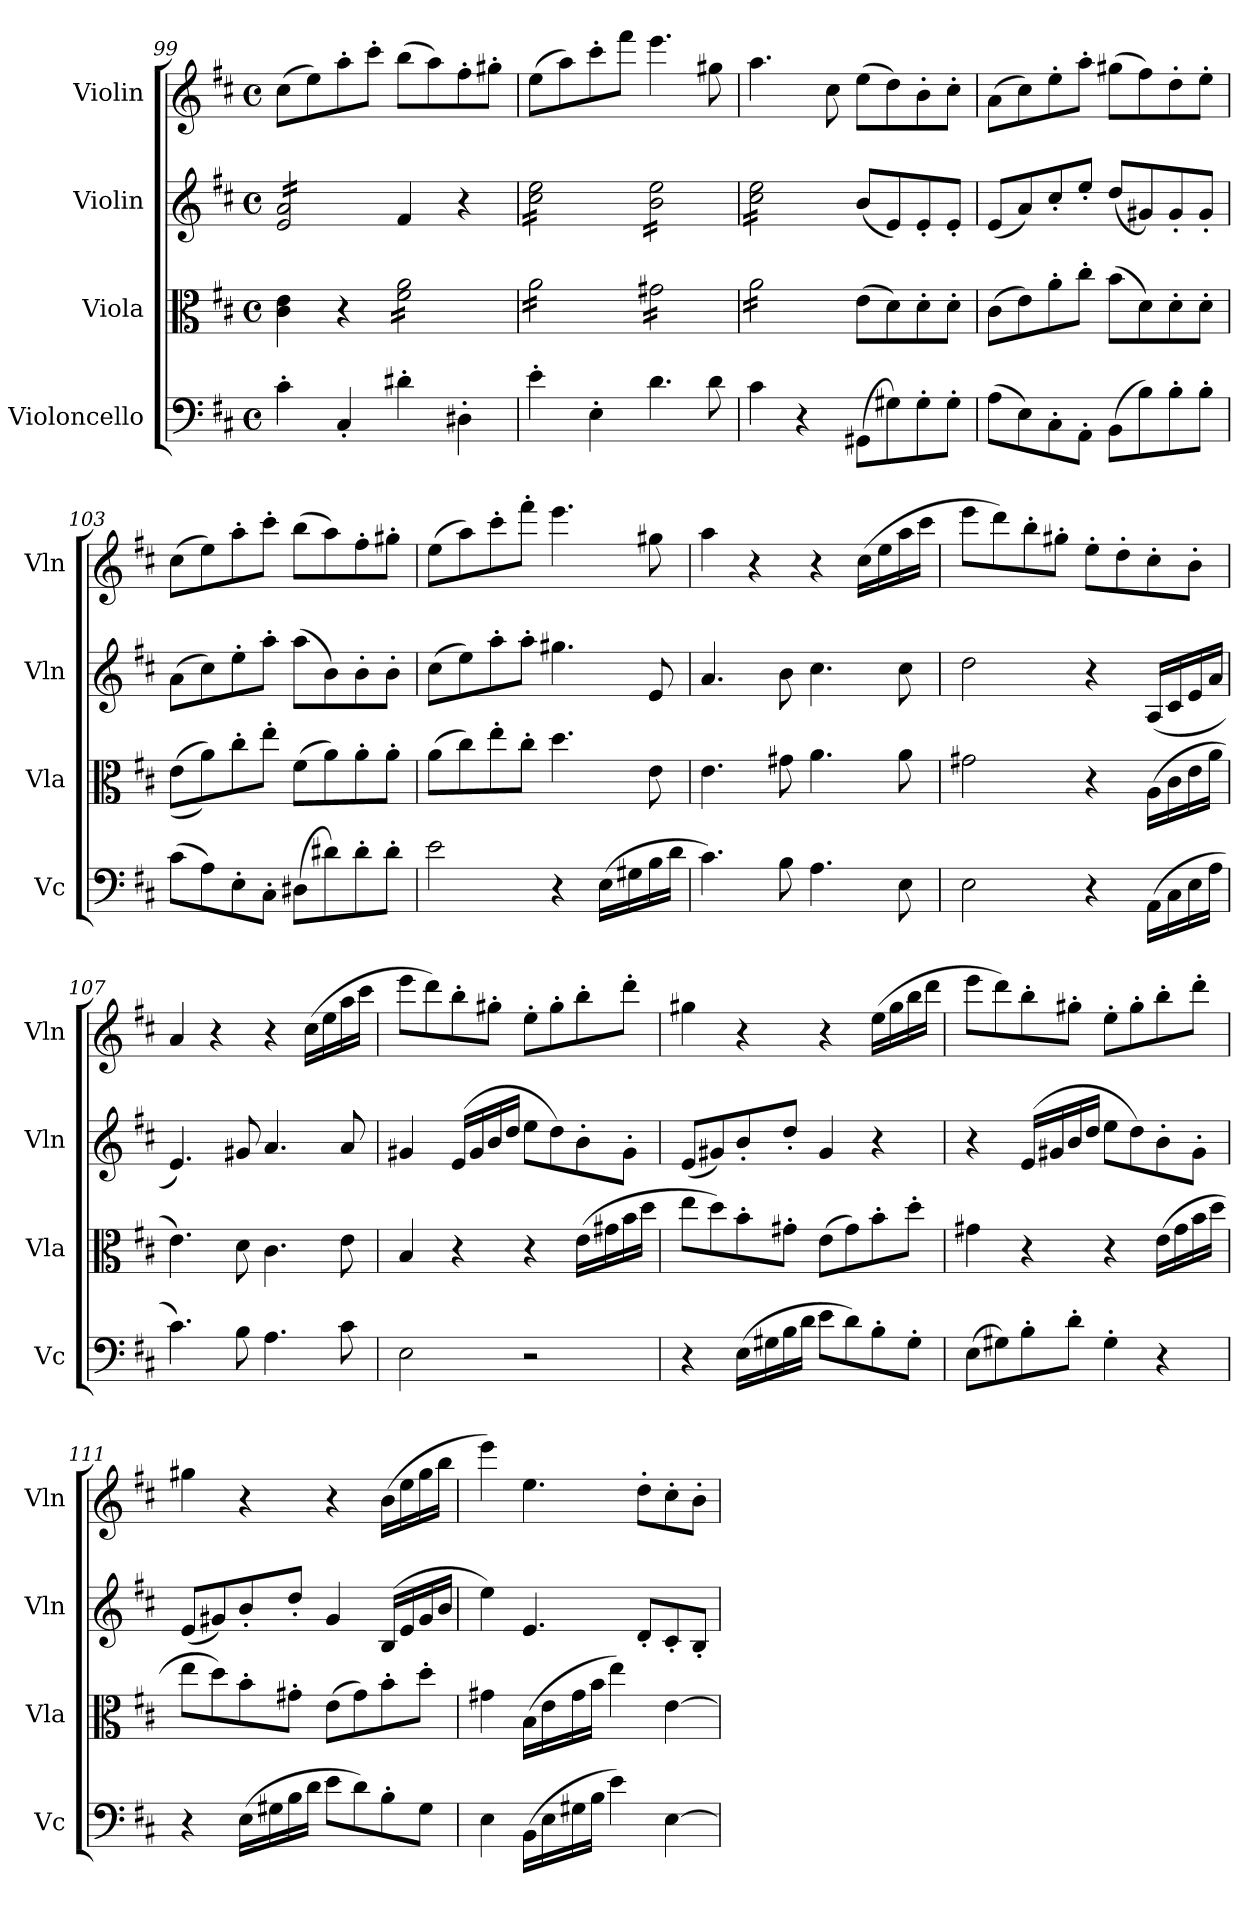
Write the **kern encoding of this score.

**kern	**kern	**kern	**kern
*part4	*part3	*part2	*part1
*staff4	*staff3	*staff2	*staff1
*I"Violoncello	*I"Viola	*I"Violin	*I"Violin
*I'Vc	*I'Vla	*I'Vln	*I'Vln
!!LO:LB:g=z
*clefF4	*clefC3	*clefG2	*clefG2
*k[f#c#]	*k[f#c#]	*k[f#c#]	*k[f#c#]
*M4/4	*M4/4	*M4/4	*M4/4
*met(c)	*met(c)	*met(c)	*met(c)
=99	=99	=99	=99
*	*	*tremolo	*
4c#'\	4c#\ 4e\	16e/ 16a/LL	(>8cc#\L
.	.	16e/ 16a/	.
.	.	16e/ 16a/	8ee\)
.	.	16e/ 16a/	.
4C#'/	4r	16e/ 16a/	8aa'\
.	.	16e/ 16a/	.
.	.	16e/ 16a/	8ccc#'\J
.	.	16e/ 16a/JJ	.
*	*	*Xtremolo	*
*	*tremolo	*	*
4d#X'\	16f#\ 16a\LL	4f#/	(>8bb\L
.	16f#\ 16a\	.	.
.	16f#\ 16a\	.	8aa\)
.	16f#\ 16a\	.	.
4D#X'\	16f#\ 16a\	4r	8ff#'\
.	16f#\ 16a\	.	.
.	16f#\ 16a\	.	8gg#X'\J
.	16f#\ 16a\JJ	.	.
=100	=100	=100	=100
*	*	*tremolo	*
4e'\	16a\LL	16cc#\ 16ee\LL	(>8ee\L
.	16a\	16cc#\ 16ee\	.
.	16a\	16cc#\ 16ee\	8aa\)
.	16a\	16cc#\ 16ee\	.
4E'\	16a\	16cc#\ 16ee\	8ccc#'\
.	16a\	16cc#\ 16ee\	.
.	16a\	16cc#\ 16ee\	8fff#\J
.	16a\JJ	16cc#\ 16ee\JJ	.
4.d\	16g#X\LL	16b\ 16ee\LL	4.eee\
.	16g#X\	16b\ 16ee\	.
.	16g#X\	16b\ 16ee\	.
.	16g#X\	16b\ 16ee\	.
.	16g#X\	16b\ 16ee\	.
.	16g#X\	16b\ 16ee\	.
8d\	16g#X\	16b\ 16ee\	8gg#X\
.	16g#X\JJ	16b\ 16ee\JJ	.
=101	=101	=101	=101
4c#\	16a\LL	16cc#\ 16ee\LL	4.aa\
.	16a\	16cc#\ 16ee\	.
.	16a\	16cc#\ 16ee\	.
.	16a\	16cc#\ 16ee\	.
4r	16a\	16cc#\ 16ee\	.
.	16a\	16cc#\ 16ee\	.
.	16a\	16cc#\ 16ee\	8cc#\
.	16a\JJ	16cc#\ 16ee\JJ	.
*	*	*Xtremolo	*
*	*Xtremolo	*	*
(>8GG#X\L	(>8e\L	(8b/L	(>8ee\L
8G#X\)	8d\)	8e/)	8dd\)
8G#'\	8d'\	8e'/	8b'\
8G#'\J	8d'\J	8e'/J	8cc#'\J
=102	=102	=102	=102
(>8A\L	(>8c#\L	(8e/L	(>8a\L
8E\)	8e\)	8a/)	8cc#\)
8C#'\	8a'\	8cc#'/	8ee'\
8AA'\J	8cc#'\J	8ee'/J	8aa'\J
(>8BB\L	(>8b\L	(8dd/L	(>8gg#X\L
8B\)	8d\)	8g#X/)	8ff#\)
8B'\	8d'\	8g#'/	8dd'\
8B'\J	8d'\J	8g#'/J	8ee'\J
=103	=103	=103	=103
(>8c#\L	(>(>8e\L	(>8a\L	(>8cc#\L
8A\)	8a\))	8cc#\)	8ee\)
8E'\	8cc#'\	8ee'\	8aa'\
8C#'\J	8ee'\J	8aa'\J	8ccc#'\J
(>8D#X\L	(>8f#\L	(>8aa\L	(>8bb\L
8d#X\)	8a\)	8b\)	8aa\)
8d#'\	8a'\	8b'\	8ff#'\
8d#'\J	8a'\J	8b'\J	8gg#X'\J
=104	=104	=104	=104
2e\	(>8a\L	(>8cc#\L	(>8ee\L
.	8cc#\)	8ee\)	8aa\)
.	8ee'\	8aa'\	8ccc#'\
.	8cc#'\J	8aa'\J	8fff#'\J
4r	4.dd\	4.gg#X\	4.eee\
(>16E\LL	.	.	.
16G#X\	.	.	.
16B\	8e\	8e/	8gg#X\
16d\JJ	.	.	.
!!LO:PB:g=z
=105	=105	=105	=105
4.c#\)	4.e\	4.a/	4aa\
.	.	.	4r
8B\	8g#X\	8b\	.
4.A\	4.a\	4.cc#\	4r
.	.	.	(>16cc#\LL
.	.	.	16ee\
8E\	8a\	8cc#\	16aa\
.	.	.	16ccc#\JJ
=106	=106	=106	=106
2E\	2g#X\	2dd\	8eee\L
.	.	.	8ddd\)
.	.	.	8bb'\
.	.	.	8gg#X'\J
4r	4r	4r	8ee'\L
.	.	.	8dd'\
(>16AA\LL	(>16A\LL	(16A/LL	8cc#'\
16C#\	16c#\	16c#/	.
16E\	16e\	16e/	8b'\J
16A\JJ	16a\JJ	16a/JJ	.
=107	=107	=107	=107
4.c#\)	4.e\)	4.e/)	4a/
.	.	.	4r
8B\	8d\	8g#X/	.
4.A\	4.c#\	4.a/	4r
.	.	.	(>16cc#\LL
.	.	.	16ee\
8c#\	8e\	8a/	16aa\
.	.	.	16ccc#\JJ
=108	=108	=108	=108
2E\	4B/	4g#X/	8eee\L
.	.	.	8ddd\)
.	4r	(>16e/LL	8bb'\
.	.	16g#/	.
.	.	16b/	8gg#X'\J
.	.	16dd/JJ	.
2r	4r	8ee\L	8ee'\L
.	.	8dd\)	8gg#'\
.	(>16e\LL	8b'\	8bb'\
.	16g#X\	.	.
.	16b\	8g#'\J	8ddd'\J
.	16dd\JJ	.	.
=109	=109	=109	=109
4r	8ee\L	(8e/L	4gg#X\
.	8dd\)	8g#X/)	.
(>16E\LL	8b'\	8b'/	4r
16G#X\	.	.	.
16B\	8g#X'\J	8dd'/J	.
16d\JJ	.	.	.
8e\L	(>8e\L	4g#/	4r
8d\)	8g#\)	.	.
8B'\	8b'\	4r	(>16ee\LL
.	.	.	16gg#\
8G#'\J	8dd'\J	.	16bb\
.	.	.	16ddd\JJ
!!LO:LB:g=z
=110	=110	=110	=110
(>8E\L	4g#X\	4r	8eee\L
8G#X\)	.	.	8ddd\)
8B'\	4r	(>16e/LL	8bb'\
.	.	16g#X/	.
8d'\J	.	16b/	8gg#X'\J
.	.	16dd/JJ	.
4G#'\	4r	8ee\L	8ee'\L
.	.	8dd\)	8gg#'\
4r	(>16e\LL	8b'\	8bb'\
.	16g#\	.	.
.	16b\	8g#'\J	8ddd'\J
.	16dd\JJ	.	.
=111	=111	=111	=111
4r	8ee\L	(8e/L	4gg#X\
.	8dd\)	8g#X/)	.
(>16E\LL	8b'\	8b'/	4r
16G#X\	.	.	.
16B\	8g#X'\J	8dd'/J	.
16d\JJ	.	.	.
8e\L	(>8e\L	4g#/	4r
8d\)	8g#\)	.	.
8B'\	8b'\	(16B/LL	(>16b\LL
.	.	16e/	16ee\
8G#\J	8dd'\J	16g#/	16gg#\
.	.	16b/JJ	16bb\JJ
=112	=112	=112	=112
4E\	4g#X\	4ee\)	4eee\)
(>16BB\LL	(>16B\LL	4.e/	4.ee\
16E\	16e\	.	.
16G#X\	16g#\	.	.
16B\JJ	16b\JJ	.	.
4e\)	4ee\)	.	.
.	.	8d'/L	8dd'\L
[4E\	[4e\	8c#'/	8cc#'\
.	.	8B'/J	8b'\J
=	=	=	=
*-	*-	*-	*-
